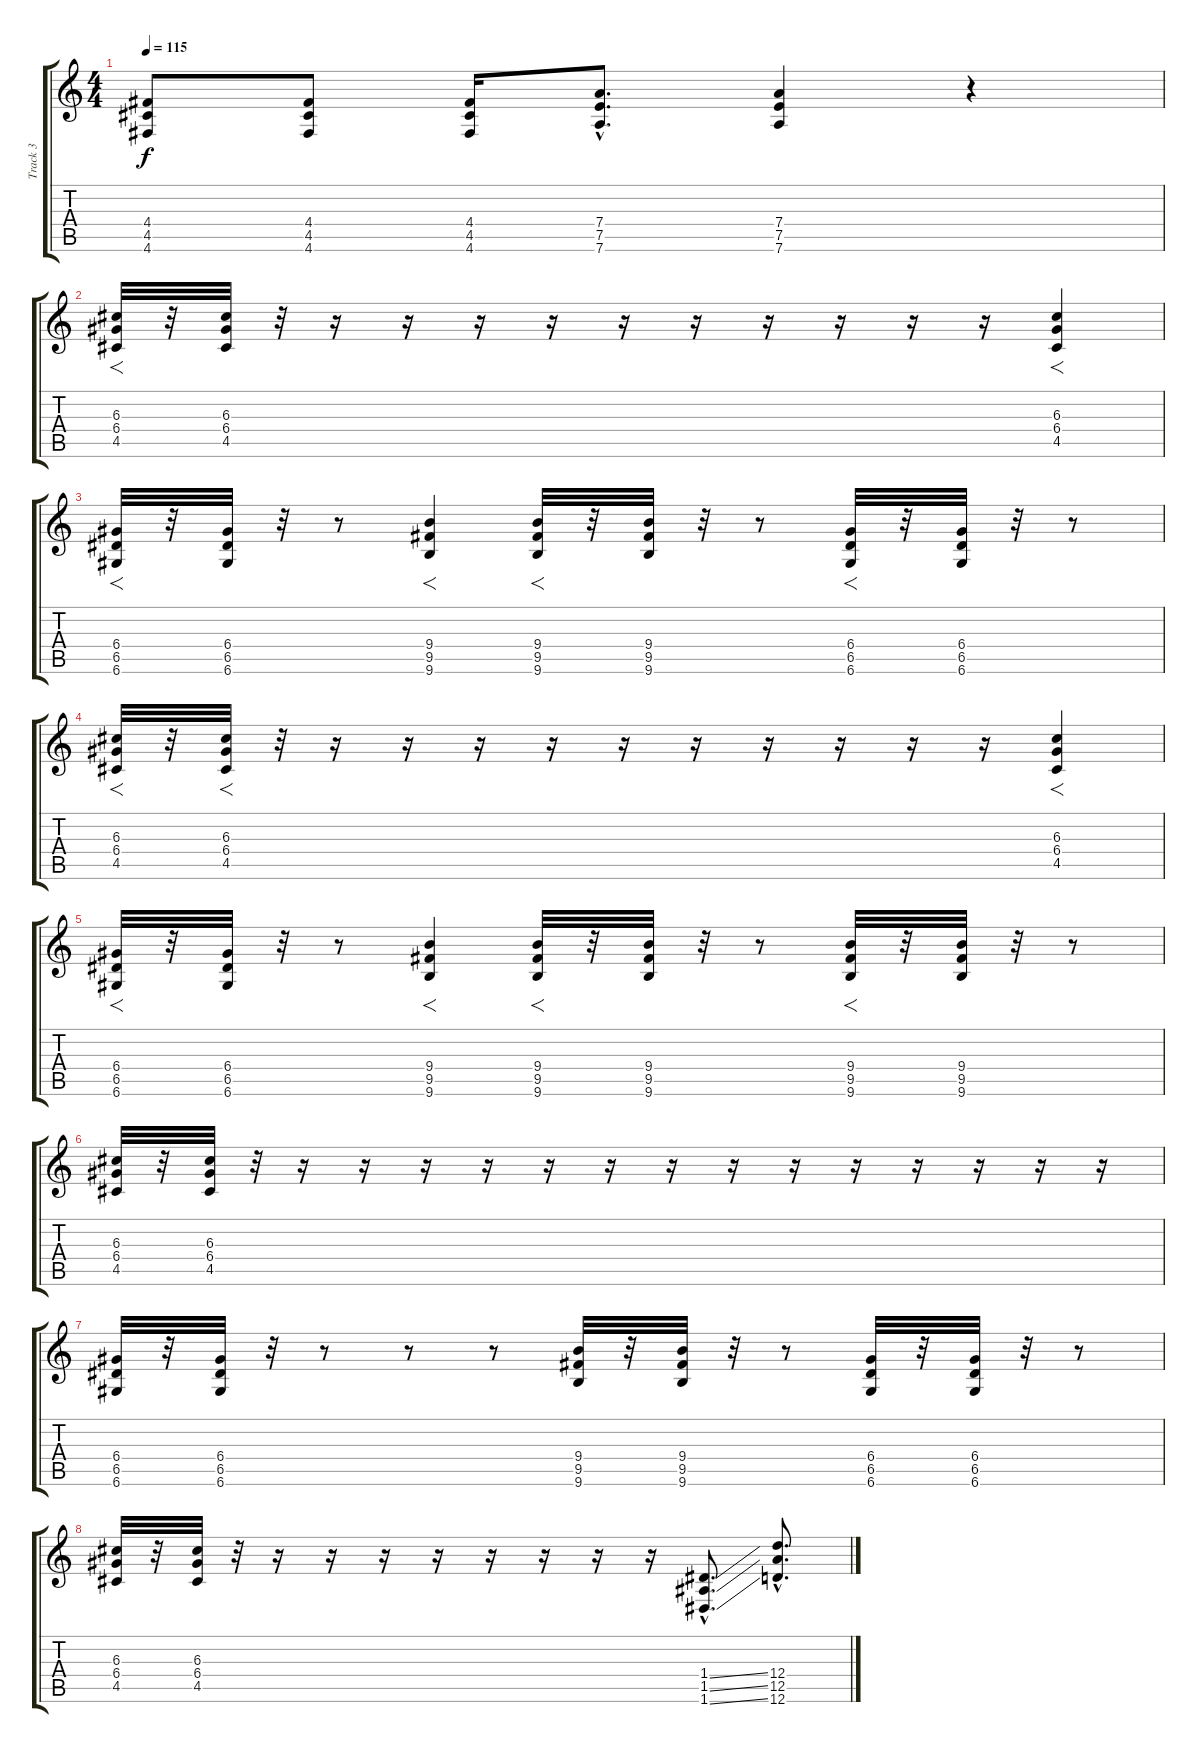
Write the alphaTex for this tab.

\track ("Track 3" "Track 3") {instrument distortionguitar}
\staff {score tabs}
\tuning (E4 B3 G3 D3 A2 D2) {hide}
\ts (4 4)
\tempo 115
\clef g2
\ks c
(4.4 4.5 4.6).8{dy f} (4.4 4.5 4.6).8 (4.4 4.5 4.6).16 (7.4{hac} 7.5{hac} 7.6{hac}).8{d} (7.4 7.5 7.6).4 r.4 |
(6.3 6.4 4.5).32{f} r.32 (6.3 6.4 4.5).32 r.32 r.16 r.16 r.16 r.16 r.16 r.16 r.16 r.16 r.16 r.16 (6.3 6.4 4.5).4{f} |
(6.4 6.5 6.6).32{f} r.32 (6.4 6.5 6.6).32 r.32 r.8 (9.4 9.5 9.6).4{f} (9.4 9.5 9.6).32{f} r.32 (9.4 9.5 9.6).32 r.32 r.8 (6.4 6.5 6.6).32{f} r.32 (6.4 6.5 6.6).32 r.32 r.8 |
(6.3 6.4 4.5).32{f} r.32 (6.3 6.4 4.5).32{f} r.32 r.16 r.16 r.16 r.16 r.16 r.16 r.16 r.16 r.16 r.16 (6.3 6.4 4.5).4{f} |
(6.4 6.5 6.6).32{f} r.32 (6.4 6.5 6.6).32 r.32 r.8 (9.4 9.5 9.6).4{f} (9.4 9.5 9.6).32{f} r.32 (9.4 9.5 9.6).32 r.32 r.8 (9.4 9.5 9.6).32{f} r.32 (9.4 9.5 9.6).32 r.32 r.8 |
(6.3 6.4 4.5).32 r.32 (6.3 6.4 4.5).32 r.32 r.16 r.16 r.16 r.16 r.16 r.16 r.16 r.16 r.16 r.16 r.16 r.16 r.16 r.16 |
(6.4 6.5 6.6).32 r.32 (6.4 6.5 6.6).32 r.32 r.8 r.8 r.8 (9.4 9.5 9.6).32 r.32 (9.4 9.5 9.6).32 r.32 r.8 (6.4 6.5 6.6).32 r.32 (6.4 6.5 6.6).32 r.32 r.8 |
(6.3 6.4 4.5).32 r.32 (6.3 6.4 4.5).32 r.32 r.16 r.16 r.16 r.16 r.16 r.16 r.16 r.16 (1.4{ss hac} 1.5{ss hac} 1.6{ss hac}).8{d} (12.4{ss hac} 12.5{ss hac} 12.6{ss hac}).8{d}
